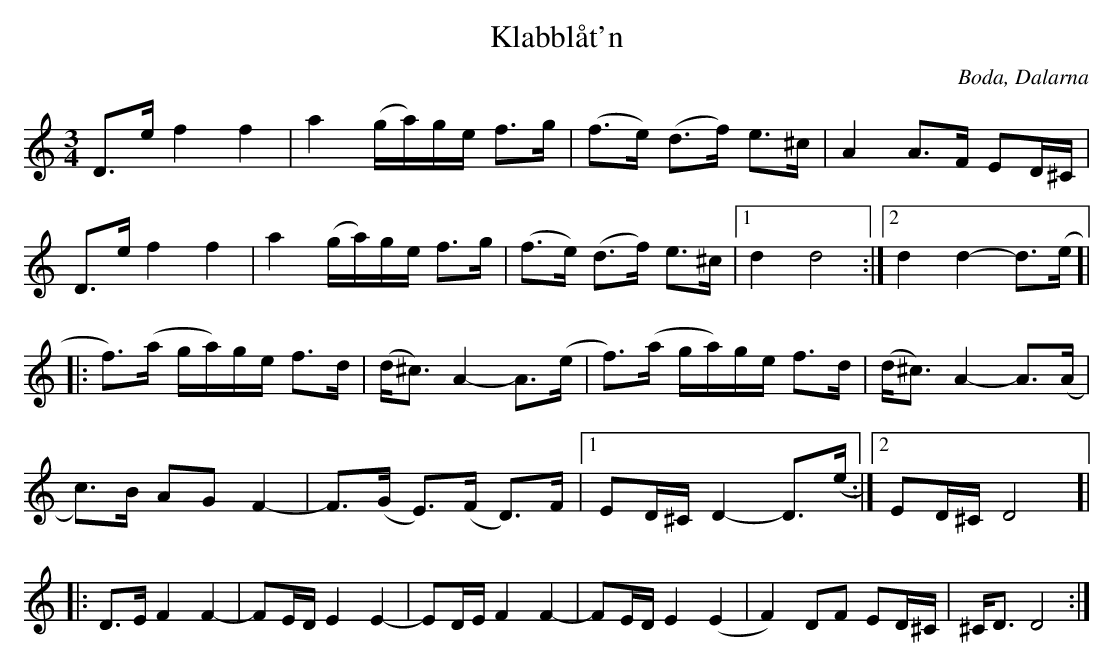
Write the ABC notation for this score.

X:1
T:Klabblåt'n
O:Boda, Dalarna
M:3/4
L:1/8
K:Ddor
D>e f2 f2|a2 (g/a/)g/e/ f>g|(f>e) (d>f) e>^c|A2 A>F ED/^C/|
D>e f2 f2|a2 (g/a/)g/e/ f>g|(f>e) (d>f) e>^c|1d2 d4:|2d2 d2- d>(e]|
|:f>)(a g/a/)g/e/ f>d|(d<^c) A2- A>(e|f>)(a g/a/)g/e/ f>d|(d<^c) A2- A>(A|
c>)B AG F2-|F>(G E>)(F D>)F|1ED/^C/ D2- D>(e:|2ED/^C/ D4]|
|:D>E F2 F2-|FE/D/ E2 E2-|ED/E/ F2 F2-|FE/D/ E2 (E2|F2) DF ED/^C/|^C<D D4:|
